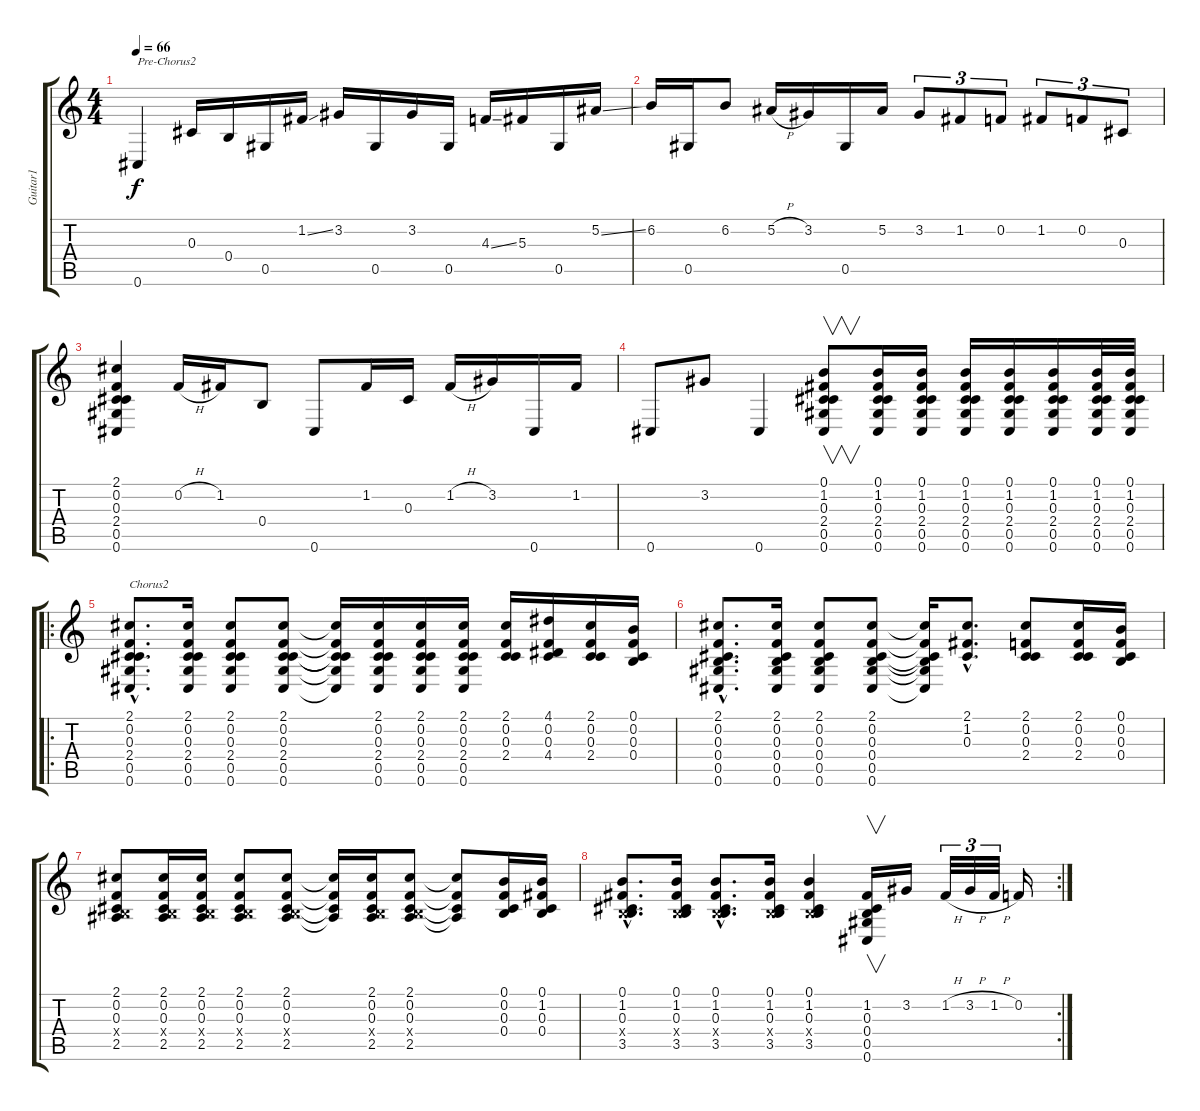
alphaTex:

\track ("Guitar1" "Guitar1") {instrument acousticguitarsteel}
\staff {score tabs}
\tuning (B3 F3 Db3 B2 Ab2 Db2) {hide}
\ts (4 4)
\tempo 66
\clef g2
\ks c
0.6.4{txt "Pre-Chorus2" dy f} 0.3.16 0.4.16 0.5.16 1.2{ss}.16 3.2.16 0.5.16 3.2.16 0.5.16 4.3{ss}.16 5.3.16 0.5.16 5.2{ss}.16 |
6.2.16 0.5.16 6.2.8 5.2{h}.16 3.2.16 0.5.16 5.2.16 3.2.8{tu (3 2)} 1.2.8{tu (3 2)} 0.2.8{tu (3 2)} 1.2.8{tu (3 2)} 0.2.8{tu (3 2)} 0.3.8{tu (3 2)} |
(2.1 0.2 0.3 2.4 0.5 0.6).4 0.2{h}.16 1.2.16 0.4.8 0.6.8 1.2.16 0.3.16 1.2{h}.16 3.2.16 0.6.16 1.2.16 |
0.6.8 3.2.8 0.6.4 (0.1 1.2 0.3 2.4 0.5 0.6).8{v} (0.1 1.2 0.3 2.4 0.5 0.6).16 (0.1 1.2 0.3 2.4 0.5 0.6).16 (0.1 1.2 0.3 2.4 0.5 0.6).16 (0.1 1.2 0.3 2.4 0.5 0.6).16 (0.1 1.2 0.3 2.4 0.5 0.6).16 (0.1 1.2 0.3 2.4 0.5 0.6).32 (0.1 1.2 0.3 2.4 0.5 0.6).32 |
\ro
(2.1{hac} 0.2{hac} 0.3{hac} 2.4{hac} 0.5{hac} 0.6{hac}).8{d txt "Chorus2"} (2.1 0.2 0.3 2.4 0.5 0.6).16 (2.1 0.2 0.3 2.4 0.5 0.6).8 (2.1 0.2 0.3 2.4 0.5 0.6).8 (2.1{t} 0.2{t} 0.3{t} 2.4{t} 0.5{t} 0.6{t}).16 (2.1 0.2 0.3 2.4 0.5 0.6).16 (2.1 0.2 0.3 2.4 0.5 0.6).16 (2.1 0.2 0.3 2.4 0.5 0.6).16 (2.1 0.2 0.3 2.4).16 (4.1 0.2 0.3 4.4).16 (2.1 0.2 0.3 2.4).16 (0.1 0.2 0.3 0.4).16 |
(2.1{hac} 0.2{hac} 0.3{hac} 0.4{hac} 0.5{hac} 0.6{hac}).8{d} (2.1 0.2 0.3 0.4 0.5 0.6).16 (2.1 0.2 0.3 0.4 0.5 0.6).8 (2.1 0.2 0.3 0.4 0.5 0.6).8 (2.1{t} 0.2{t} 0.3{t} 0.4{t} 0.5{t} 0.6{t}).16 (2.1{hac} 1.2{hac} 0.3{hac}).8{d} (2.1 0.2 0.3 2.4).8 (2.1 0.2 0.3 2.4).16 (0.1 0.2 0.3 0.4).16 |
(2.1 0.2 0.3 0.4{x} 2.5).8 (2.1 0.2 0.3 0.4{x} 2.5).16 (2.1 0.2 0.3 0.4{x} 2.5).16 (2.1 0.2 0.3 0.4{x} 2.5).8 (2.1 0.2 0.3 0.4{x} 2.5).8 (2.1{t} 0.2{t} 0.3{t} 2.5{t}).16 (2.1 0.2 0.3 0.4{x} 2.5).16 (2.1 0.2 0.3 0.4{x} 2.5).8 (2.1{t} 0.2{t} 0.3{t} 2.5{t}).8 (0.1 0.2 0.3 0.4).16 (0.1 1.2 0.3 0.4).16 |
\rc 2
(0.1{hac} 1.2{hac} 0.3{hac} 0.4{hac x} 3.5{hac}).8{d} (0.1 1.2 0.3 0.4{x} 3.5).16 (0.1{hac} 1.2{hac} 0.3{hac} 0.4{hac x} 3.5{hac}).8{d} (0.1 1.2 0.3 0.4{x} 3.5).16 (0.1 1.2 0.3 0.4{x} 3.5).4 (1.2 0.3 0.4 0.5 0.6).16{v} 3.2.16 1.2{h}.32{tu (3 2)} 3.2{h}.32{tu (3 2)} 1.2{h}.32{tu (3 2)} 0.2.16
